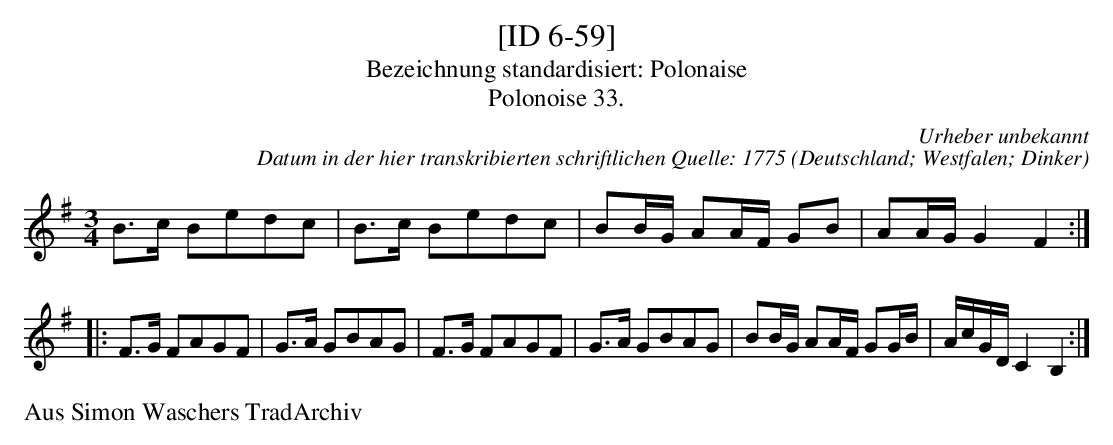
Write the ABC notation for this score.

X:1
T:[ID 6-59]
T:Bezeichnung standardisiert: Polonaise
T:Polonoise 33.
C:Urheber unbekannt
C:Datum in der hier transkribierten schriftlichen Quelle: 1775
O:Deutschland; Westfalen; Dinker
L:1/16
M:3/4
K:G
B3c B2e2d2c2 | B3c B2e2d2c2 | B2BG A2AF G2B2 | A2AGG4F4 ::
F3G F2A2G2F2 | G3A G2B2A2G2 | F3G F2A2G2F2 | G3A G2B2A2G2 | B2BG A2AF G2GB | AcGDC4B,4 :|
